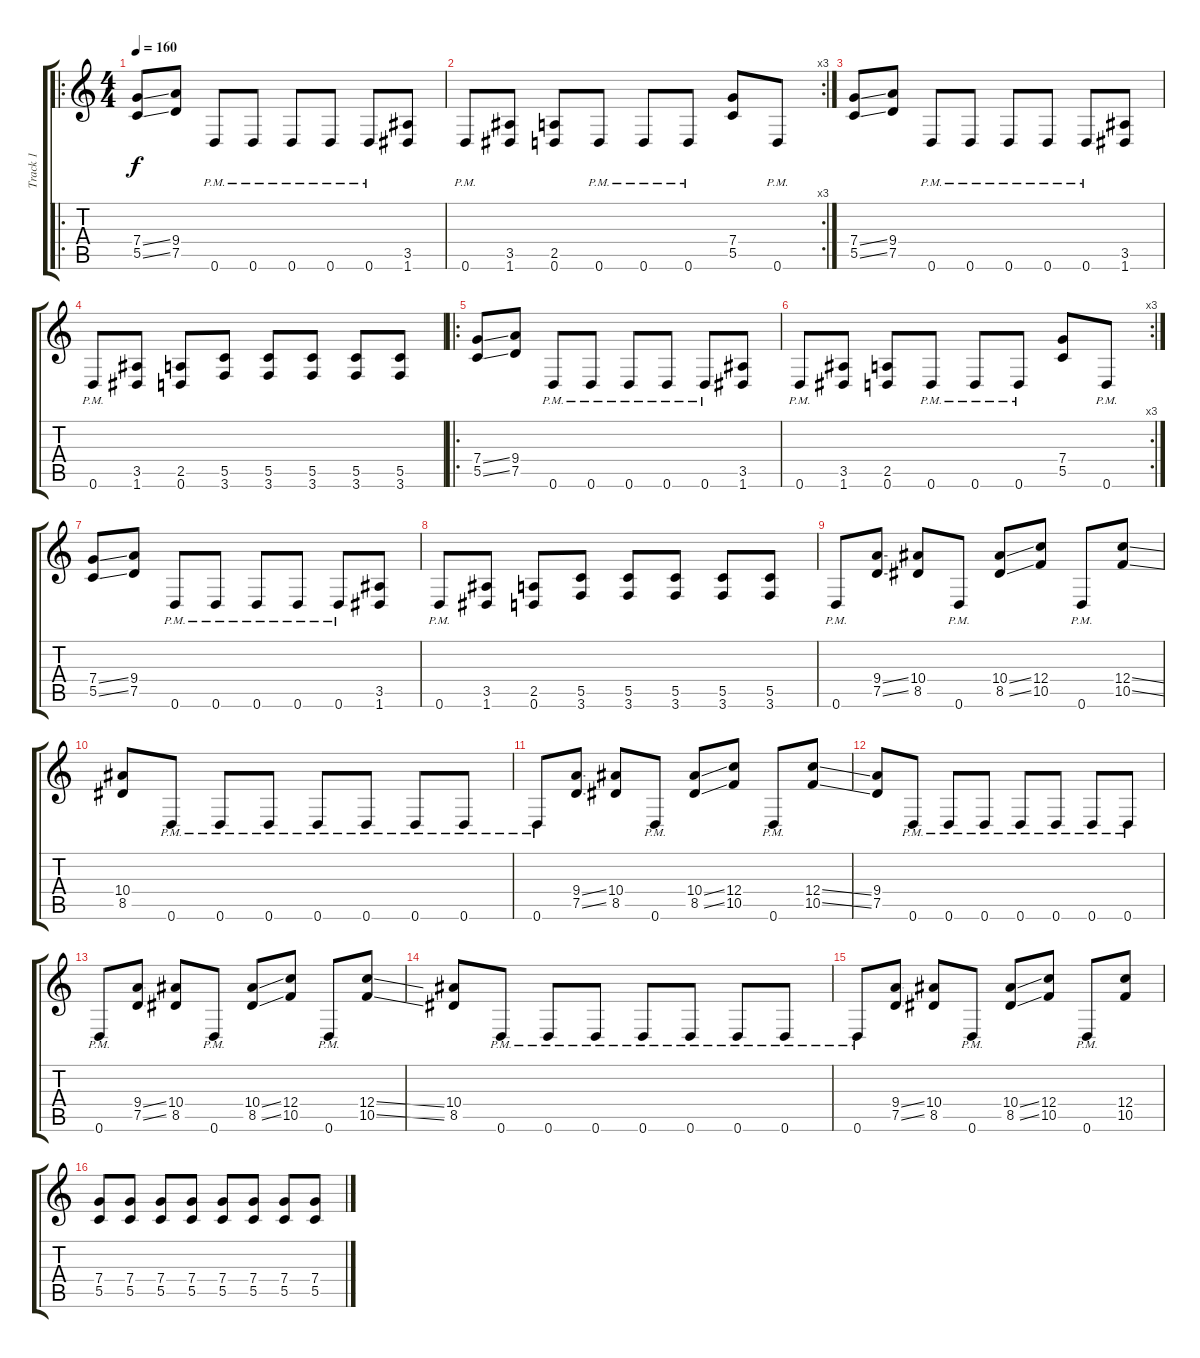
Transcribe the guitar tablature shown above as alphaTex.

\track ("Track 1" "Track 1") {instrument distortionguitar}
\staff {score tabs}
\tuning (D4 A3 F3 C3 G2 D2) {hide}
\ro
\ts (4 4)
\tempo 160
\clef g2
\ks c
(7.4{ss} 5.5{ss}).8{dy f} (9.4 7.5).8 0.6{pm}.8 0.6{pm}.8 0.6{pm}.8 0.6{pm}.8 0.6{pm}.8 (3.5 1.6).8 |
\rc 3
0.6{pm}.8 (3.5 1.6).8 (2.5 0.6).8 0.6{pm}.8 0.6{pm}.8 0.6{pm}.8 (7.4 5.5).8 0.6{pm}.8 |
(7.4{ss} 5.5{ss}).8 (9.4 7.5).8 0.6{pm}.8 0.6{pm}.8 0.6{pm}.8 0.6{pm}.8 0.6{pm}.8 (3.5 1.6).8 |
0.6{pm}.8 (3.5 1.6).8 (2.5 0.6).8 (5.5 3.6).8 (5.5 3.6).8 (5.5 3.6).8 (5.5 3.6).8 (5.5 3.6).8 |
\ro
(7.4{ss} 5.5{ss}).8 (9.4 7.5).8 0.6{pm}.8 0.6{pm}.8 0.6{pm}.8 0.6{pm}.8 0.6{pm}.8 (3.5 1.6).8 |
\rc 3
0.6{pm}.8 (3.5 1.6).8 (2.5 0.6).8 0.6{pm}.8 0.6{pm}.8 0.6{pm}.8 (7.4 5.5).8 0.6{pm}.8 |
(7.4{ss} 5.5{ss}).8 (9.4 7.5).8 0.6{pm}.8 0.6{pm}.8 0.6{pm}.8 0.6{pm}.8 0.6{pm}.8 (3.5 1.6).8 |
0.6{pm}.8 (3.5 1.6).8 (2.5 0.6).8 (5.5 3.6).8 (5.5 3.6).8 (5.5 3.6).8 (5.5 3.6).8 (5.5 3.6).8 |
0.6{pm}.8 (9.4{ss} 7.5{ss}).8 (10.4 8.5).8 0.6{pm}.8 (10.4{ss} 8.5{ss}).8 (12.4 10.5).8 0.6{pm}.8 (12.4{ss} 10.5{ss}).8 |
(10.4 8.5).8 0.6{pm}.8 0.6{pm}.8 0.6{pm}.8 0.6{pm}.8 0.6{pm}.8 0.6{pm}.8 0.6{pm}.8 |
0.6{pm}.8 (9.4{ss} 7.5{ss}).8 (10.4 8.5).8 0.6{pm}.8 (10.4{ss} 8.5{ss}).8 (12.4 10.5).8 0.6{pm}.8 (12.4{ss} 10.5{ss}).8 |
(9.4 7.5).8 0.6{pm}.8 0.6{pm}.8 0.6{pm}.8 0.6{pm}.8 0.6{pm}.8 0.6{pm}.8 0.6{pm}.8 |
0.6{pm}.8 (9.4{ss} 7.5{ss}).8 (10.4 8.5).8 0.6{pm}.8 (10.4{ss} 8.5{ss}).8 (12.4 10.5).8 0.6{pm}.8 (12.4{ss} 10.5{ss}).8 |
(10.4 8.5).8 0.6{pm}.8 0.6{pm}.8 0.6{pm}.8 0.6{pm}.8 0.6{pm}.8 0.6{pm}.8 0.6{pm}.8 |
0.6{pm}.8 (9.4{ss} 7.5{ss}).8 (10.4 8.5).8 0.6{pm}.8 (10.4{ss} 8.5{ss}).8 (12.4 10.5).8 0.6{pm}.8 (12.4 10.5).8 |
(7.4 5.5).8 (7.4 5.5).8 (7.4 5.5).8 (7.4 5.5).8 (7.4 5.5).8 (7.4 5.5).8 (7.4 5.5).8 (7.4 5.5).8
